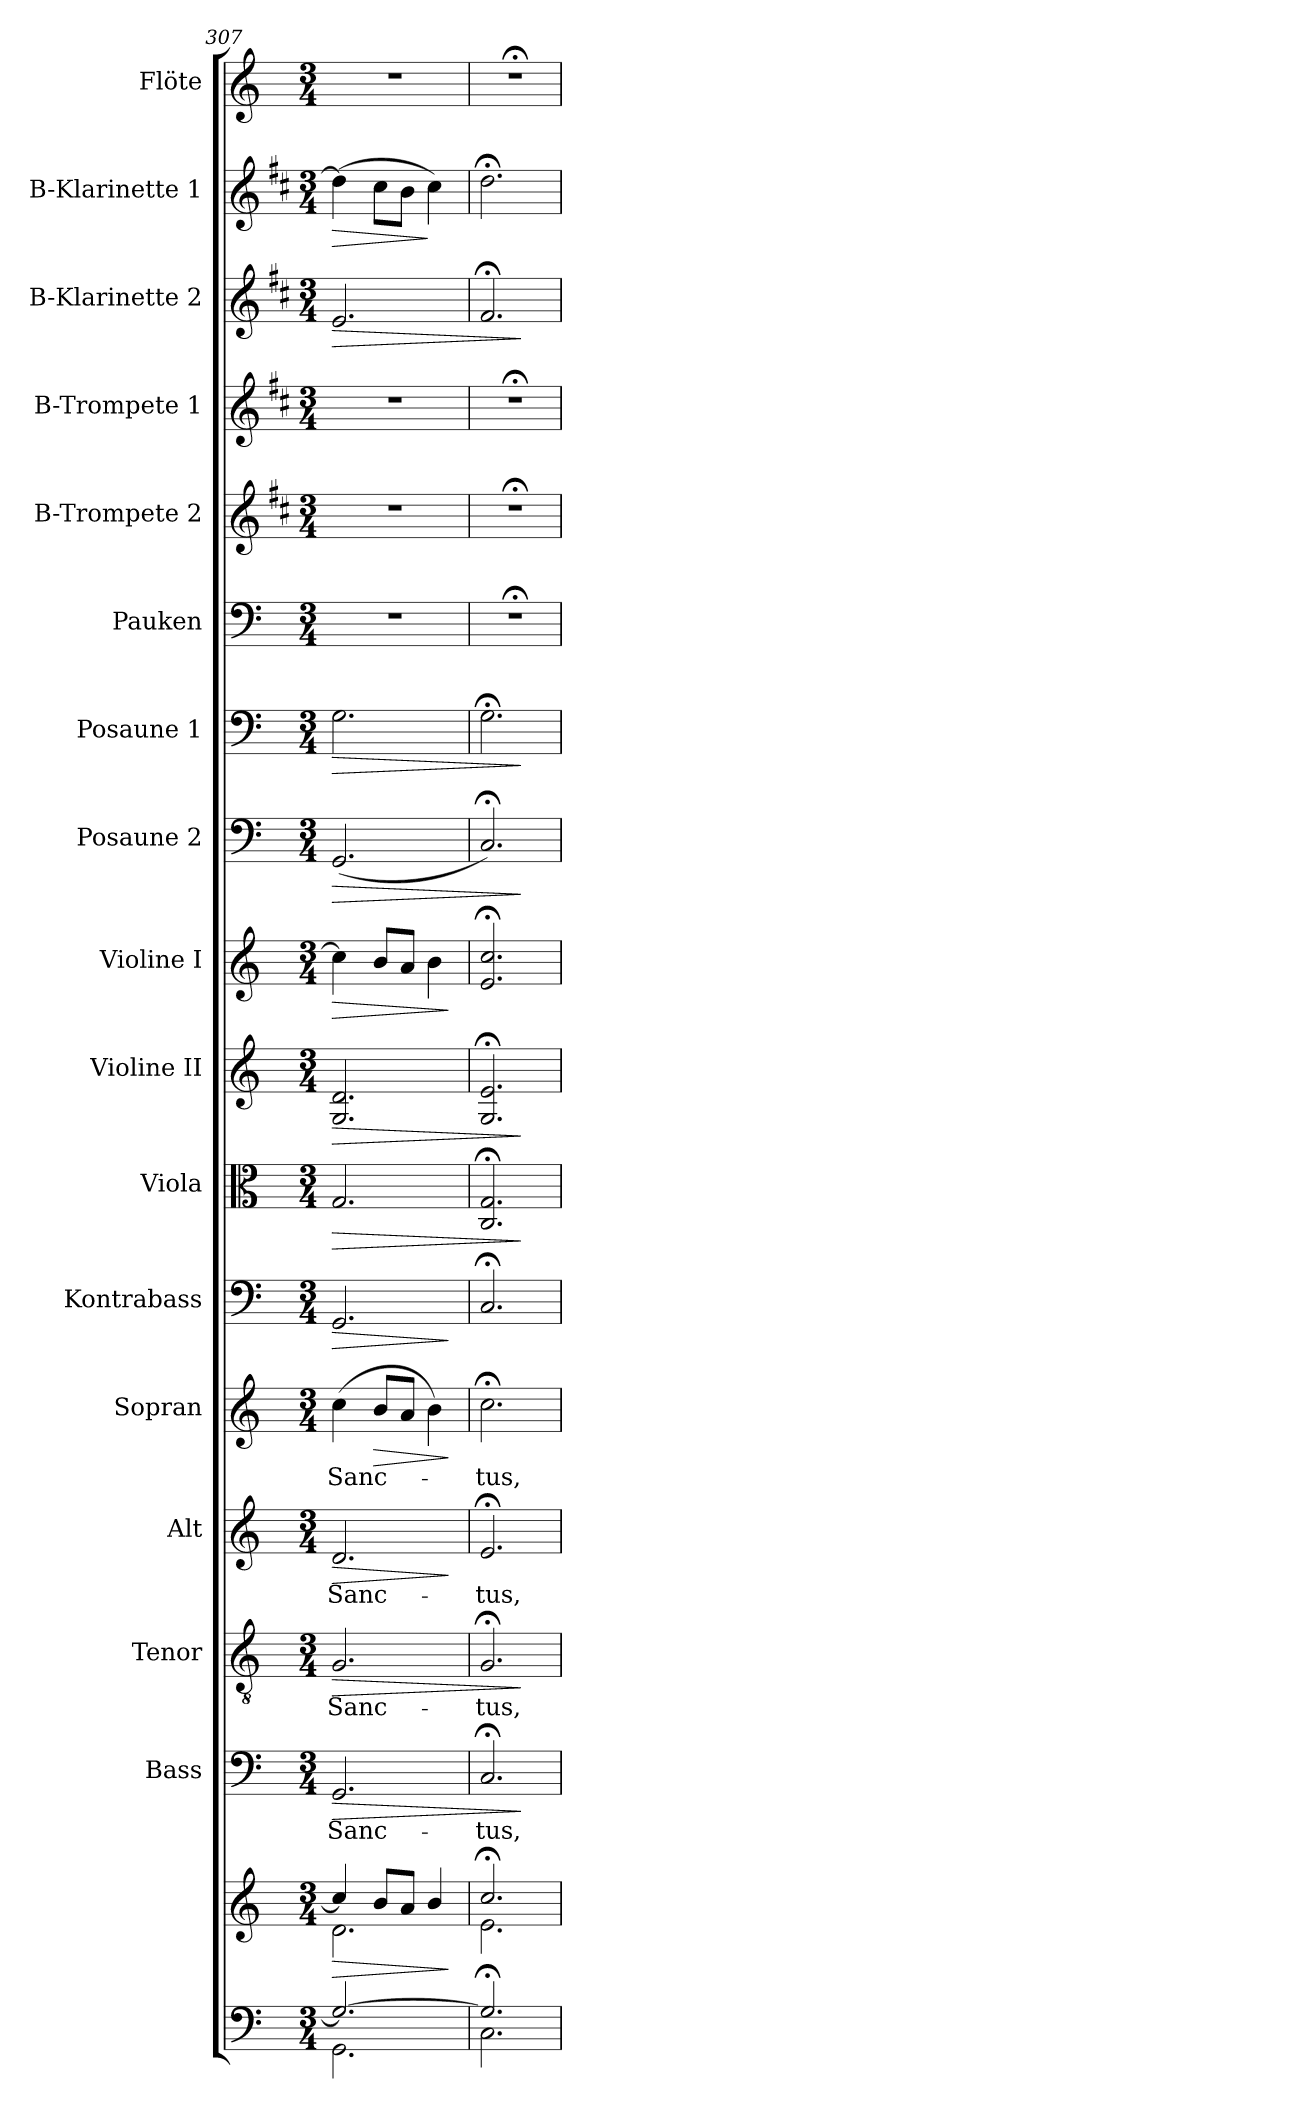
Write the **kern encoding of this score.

**kern	**kern	**dynam	**kern	**text	**dynam	**kern	**text	**dynam	**kern	**text	**dynam	**kern	**text	**dynam	**kern	**dynam	**kern	**dynam	**kern	**dynam	**kern	**dynam	**kern	**dynam	**kern	**dynam	**kern	**kern	**kern	**kern	**dynam	**kern	**dynam	**kern
*part17	*part17	*part17	*part16	*part16	*part16	*part15	*part15	*part15	*part14	*part14	*part14	*part13	*part13	*part13	*part12	*part12	*part11	*part11	*part10	*part10	*part9	*part9	*part8	*part8	*part7	*part7	*part6	*part5	*part4	*part3	*part3	*part2	*part2	*part1
*staff18	*staff17	*staff17/18	*staff16	*staff16	*staff16	*staff15	*staff15	*staff15	*staff14	*staff14	*staff14	*staff13	*staff13	*staff13	*staff12	*staff12	*staff11	*staff11	*staff10	*staff10	*staff9	*staff9	*staff8	*staff8	*staff7	*staff7	*staff6	*staff5	*staff4	*staff3	*staff3	*staff2	*staff2	*staff1
*	*	*	*I"Bass	*	*	*I"Tenor	*	*	*I"Alt	*	*	*I"Sopran	*	*	*I"Kontrabass	*	*I"Viola	*	*I"Violine II	*	*I"Violine I	*	*I"Posaune 2	*	*I"Posaune 1	*	*I"Pauken	*I"B-Trompete 2	*I"B-Trompete 1	*I"B-Klarinette 2	*	*I"B-Klarinette 1	*	*I"Flöte
*	*	*	*I'B.	*	*	*I'T.	*	*	*I'A.	*	*	*I'S.	*	*	*I'Kb.	*	*I'Vla.	*	*I'Vl. II	*	*I'Vl. I	*	*I'Pos. 2	*	*I'Pos. 1	*	*I'Pk.	*I'B Trp. 2	*I'B Trp. 1	*I'B Kl. 2	*	*I'B Kl. 1	*	*I'Fl.
*clefF4	*clefG2	*	*clefF4	*	*	*clefGv2	*	*	*clefG2	*	*	*clefG2	*	*	*clefF4	*	*clefC3	*	*clefG2	*	*clefG2	*	*clefF4	*	*clefF4	*	*clefF4	*clefG2	*clefG2	*clefG2	*	*clefG2	*	*clefG2
*	*	*	*	*	*	*	*	*	*	*	*	*	*	*	*ITrd7c12	*	*	*	*	*	*	*	*	*	*	*	*	*ITrd1c2	*ITrd1c2	*ITrd1c2	*	*ITrd1c2	*	*
*k[]	*k[]	*	*k[]	*	*	*k[]	*	*	*k[]	*	*	*k[]	*	*	*k[]	*	*k[]	*	*k[]	*	*k[]	*	*k[]	*	*k[]	*	*k[]	*k[]	*k[]	*k[]	*	*k[]	*	*k[]
*C:	*C:	*	*C:	*	*	*C:	*	*	*C:	*	*	*C:	*	*	*C:	*	*C:	*	*C:	*	*C:	*	*C:	*	*C:	*	*C:	*C:	*C:	*C:	*	*C:	*	*C:
*M3/4	*M3/4	*	*M3/4	*	*	*M3/4	*	*	*M3/4	*	*	*M3/4	*	*	*M3/4	*	*M3/4	*	*M3/4	*	*M3/4	*	*M3/4	*	*M3/4	*	*M3/4	*M3/4	*M3/4	*M3/4	*	*M3/4	*	*M3/4
=307	=307	=307	=307	=307	=307	=307	=307	=307	=307	=307	=307	=307	=307	=307	=307	=307	=307	=307	=307	=307	=307	=307	=307	=307	=307	=307	=307	=307	=307	=307	=307	=307	=307	=307
*^	*	*	*	*	*	*	*	*	*	*	*	*	*	*	*	*	*	*	*	*	*	*	*	*	*	*	*	*	*	*	*	*	*	*
!	!	!	!LO:HP:b	!	!LO:LY:b	!LO:HP:b	!	!LO:LY:b	!LO:HP:b	!	!LO:LY:b	!LO:HP:b	!	!LO:LY:b	!	!	!LO:HP:b	!	!LO:HP:b	!	!LO:HP:b	!	!LO:HP:b	!	!LO:HP:b	!	!LO:HP:b	!	!	!	!	!LO:HP:b	!	!LO:HP:b	!
*	*	*^	*	*	*	*	*	*	*	*	*	*	*	*	*	*	*	*	*	*	*	*	*	*	*	*	*	*	*	*	*	*	*	*	*
2.G/_	2.GG\	4cc/]	2.d\	>	2.GG/	Sanc-	>	2.G/	Sanc-	>	2.d/	Sanc-	>	(>4cc\	Sanc-	.	2.GGG/	>	2.G/	>	2.G/ 2.d/	>	4cc\]	>	(<2.GG/	>	2.G\	>	2.r	2.r	2.r	2.d/	>	(>4cc\]	>	2.r
!	!	!	!	!	!	!	!	!	!	!	!	!	!	!	!	!LO:HP:b	!	!	!	!	!	!	!	!	!	!	!	!	!	!	!	!	!	!	!	!
.	.	8b/L	.	.	.	.	.	.	.	.	.	.	.	8b/L	.	>	.	.	.	.	.	.	8b/L	.	.	.	.	.	.	.	.	.	.	8b\L	.	.
.	.	8a/J	.	.	.	.	.	.	.	.	.	.	.	8a/J	.	.	.	.	.	.	.	.	8a/J	.	.	.	.	.	.	.	.	.	.	8a\J	.	.
.	.	4b/	.	.	.	.	.	.	.	.	.	.	.	4b\)	.	.	.	.	.	.	.	.	4b\	.	.	.	.	.	.	.	.	.	.	4b\)	]	.
*v	*v	*	*	*	*	*	*	*	*	*	*	*	*	*	*	*	*	*	*	*	*	*	*	*	*	*	*	*	*	*	*	*	*	*	*	*
*	*v	*v	*	*	*	*	*	*	*	*	*	*	*	*	*	*	*	*	*	*	*	*	*	*	*	*	*	*	*	*	*	*	*	*	*
.	.	]	.	.	.	.	.	.	.	.	]	.	.	]	.	]	.	.	.	.	.	]	.	.	.	.	.	.	.	.	.	.	.	.
=308	=308	=308	=308	=308	=308	=308	=308	=308	=308	=308	=308	=308	=308	=308	=308	=308	=308	=308	=308	=308	=308	=308	=308	=308	=308	=308	=308	=308	=308	=308	=308	=308	=308	=308
*^	*^	*	*	*	*	*	*	*	*	*	*	*	*	*	*	*	*	*	*	*	*	*	*	*	*	*	*	*	*	*	*	*	*	*
!	!	!	!	!	!	!LO:LY:b	!	!	!LO:LY:b	!	!	!LO:LY:b	!	!	!LO:LY:b	!	!	!	!	!	!	!	!	!	!	!	!	!	!LO:N:vis=1	!LO:N:vis=1	!LO:N:vis=1	!	!	!	!	!LO:N:vis=1
2.G;/]	2.C\	2.cc;</	2.e\	.	2.C;</	-tus,	.	2.G;</	-tus,	.	2.e;</	-tus,	.	2.cc;<\	-tus,	.	2.CC;</	.	2.C/;< 2.G/;<	.	2.G/;< 2.e/;<	.	2.e/;< 2.cc/;<	.	2.C;</)	.	2.G;<\	.	2.r;<	2.r;<	2.r;<	2.e;</	.	2.cc;<\	.	2.r;<
*v	*v	*	*	*	*	*	*	*	*	*	*	*	*	*	*	*	*	*	*	*	*	*	*	*	*	*	*	*	*	*	*	*	*	*	*	*
*	*v	*v	*	*	*	*	*	*	*	*	*	*	*	*	*	*	*	*	*	*	*	*	*	*	*	*	*	*	*	*	*	*	*	*	*
.	.	.	.	.	]	.	.	]	.	.	.	.	.	.	.	.	.	]	.	]	.	.	.	]	.	]	.	.	.	.	]	.	.	.
=	=	=	=	=	=	=	=	=	=	=	=	=	=	=	=	=	=	=	=	=	=	=	=	=	=	=	=	=	=	=	=	=	=	=
*-	*-	*-	*-	*-	*-	*-	*-	*-	*-	*-	*-	*-	*-	*-	*-	*-	*-	*-	*-	*-	*-	*-	*-	*-	*-	*-	*-	*-	*-	*-	*-	*-	*-	*-
